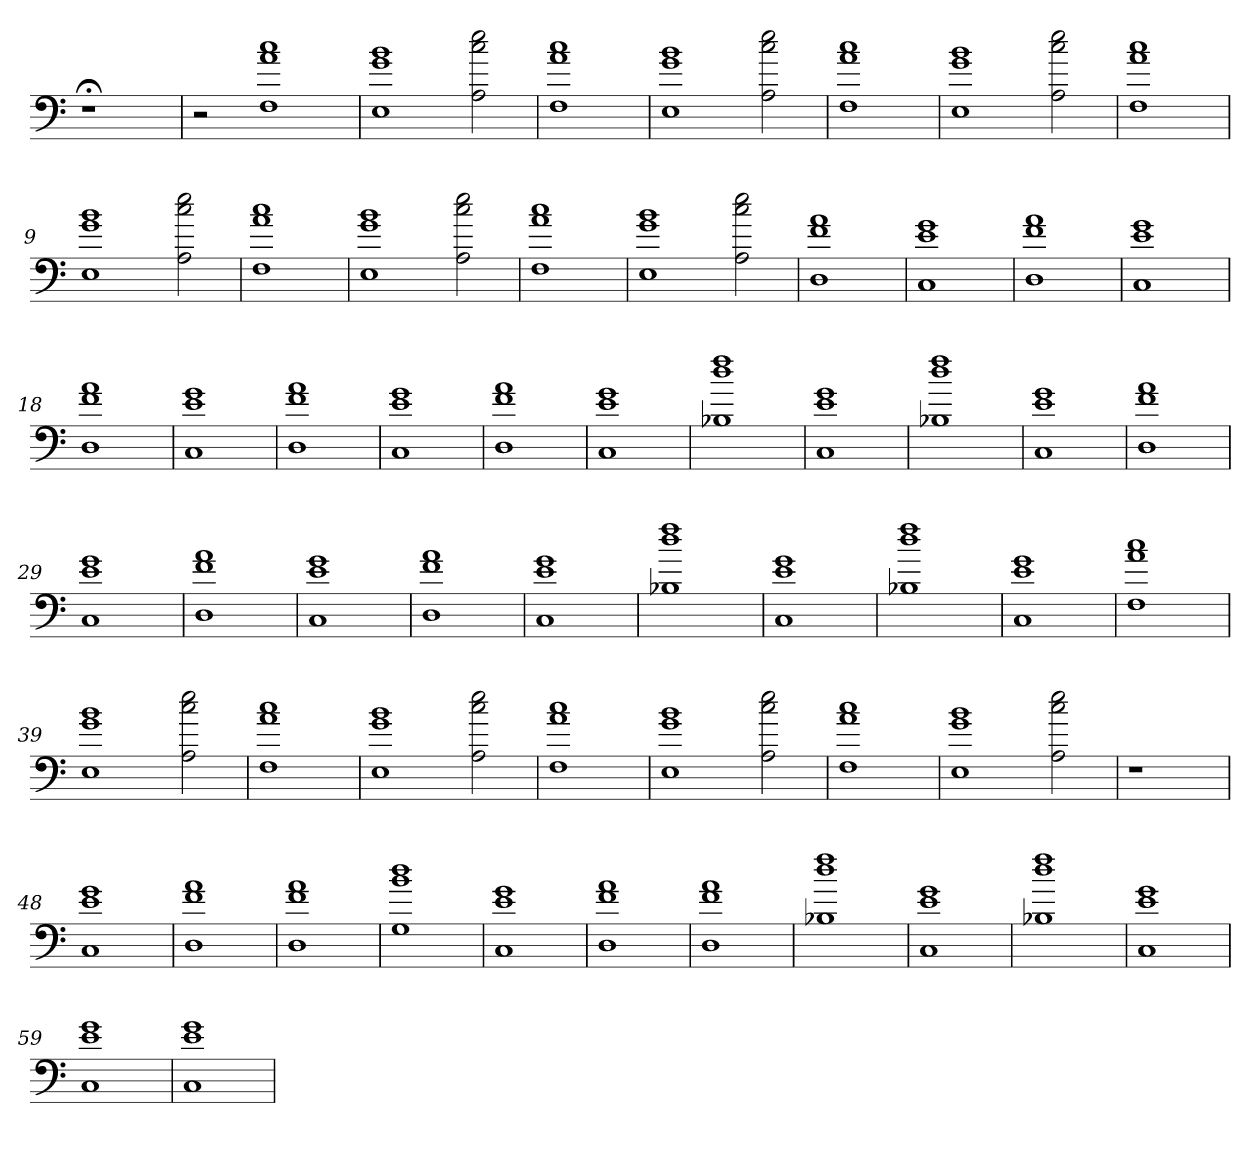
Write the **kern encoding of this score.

**kern
*part1
*staff1
=
1r;<
=1
1r
=2
2r
1F 1a 1cc
=3
1E 1g 1b
2A 2cc 2ee
=4
1F 1a 1cc
=5
1E 1g 1b
2A 2cc 2ee
=6
1F 1a 1cc
=7
1E 1g 1b
2A 2cc 2ee
=8
1F 1a 1cc
=9
1E 1g 1b
2A 2cc 2ee
=10
1F 1a 1cc
=11
1E 1g 1b
2A 2cc 2ee
=12
1F 1a 1cc
=13
1E 1g 1b
2A 2cc 2ee
=14
1D 1f 1a
=15
1C 1e 1g
=16
1D 1f 1a
=17
1C 1e 1g
=18
1D 1f 1a
=19
1C 1e 1g
=20
1D 1f 1a
=21
1C 1e 1g
=22
1D 1f 1a
=23
1C 1e 1g
=24
1B-X 1dd 1ff
=25
1C 1e 1g
=26
1B-X 1dd 1ff
=27
1C 1e 1g
=28
1D 1f 1a
=29
1C 1e 1g
=30
1D 1f 1a
=31
1C 1e 1g
=32
1D 1f 1a
=33
1C 1e 1g
=34
1B-X 1dd 1ff
=35
1C 1e 1g
=36
1B-X 1dd 1ff
=37
1C 1e 1g
=38
1F 1a 1cc
=39
1E 1g 1b
2A 2cc 2ee
=40
1F 1a 1cc
=41
1E 1g 1b
2A 2cc 2ee
=42
1F 1a 1cc
=43
1E 1g 1b
2A 2cc 2ee
=44
1F 1a 1cc
=45
1E 1g 1b
2A 2cc 2ee
=46
1r
=47
1r
=48
1C 1e 1g
=49
1D 1f 1a
=50
1D 1f 1a
=51
1G 1b 1dd
=52
1C 1e 1g
=53
1D 1f 1a
=54
1D 1f 1a
=55
1B-X 1dd 1ff
=56
1C 1e 1g
=57
1B-X 1dd 1ff
=58
1C 1e 1g
=59
1C 1e 1g
=60
1C 1e 1g
=
*-
